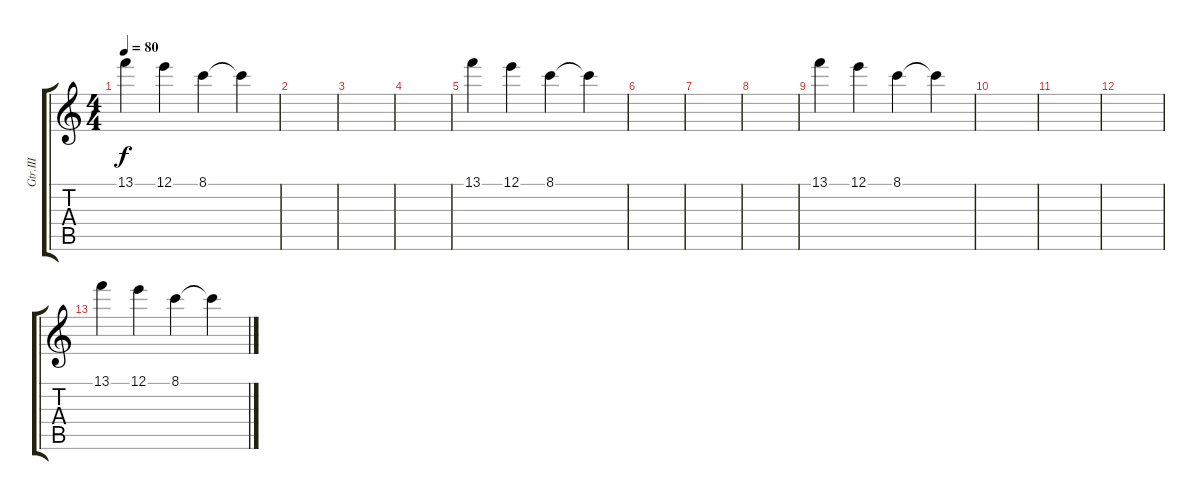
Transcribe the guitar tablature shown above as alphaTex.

\track ("Gtr.III" "Gtr.III") {instrument electricguitarjazz}
\staff {score tabs}
\tuning (E4 B3 G3 D3 A2 E2) {hide}
\ts (4 4)
\tempo 80
\clef g2
\ks c
13.1.4{dy f} 12.1.4 8.1.4 8.1{t}.4 |
|
|
|
13.1.4 12.1.4 8.1.4 8.1{t}.4 |
|
|
|
13.1.4 12.1.4 8.1.4 8.1{t}.4 |
|
|
|
13.1.4 12.1.4 8.1.4 8.1{t}.4
